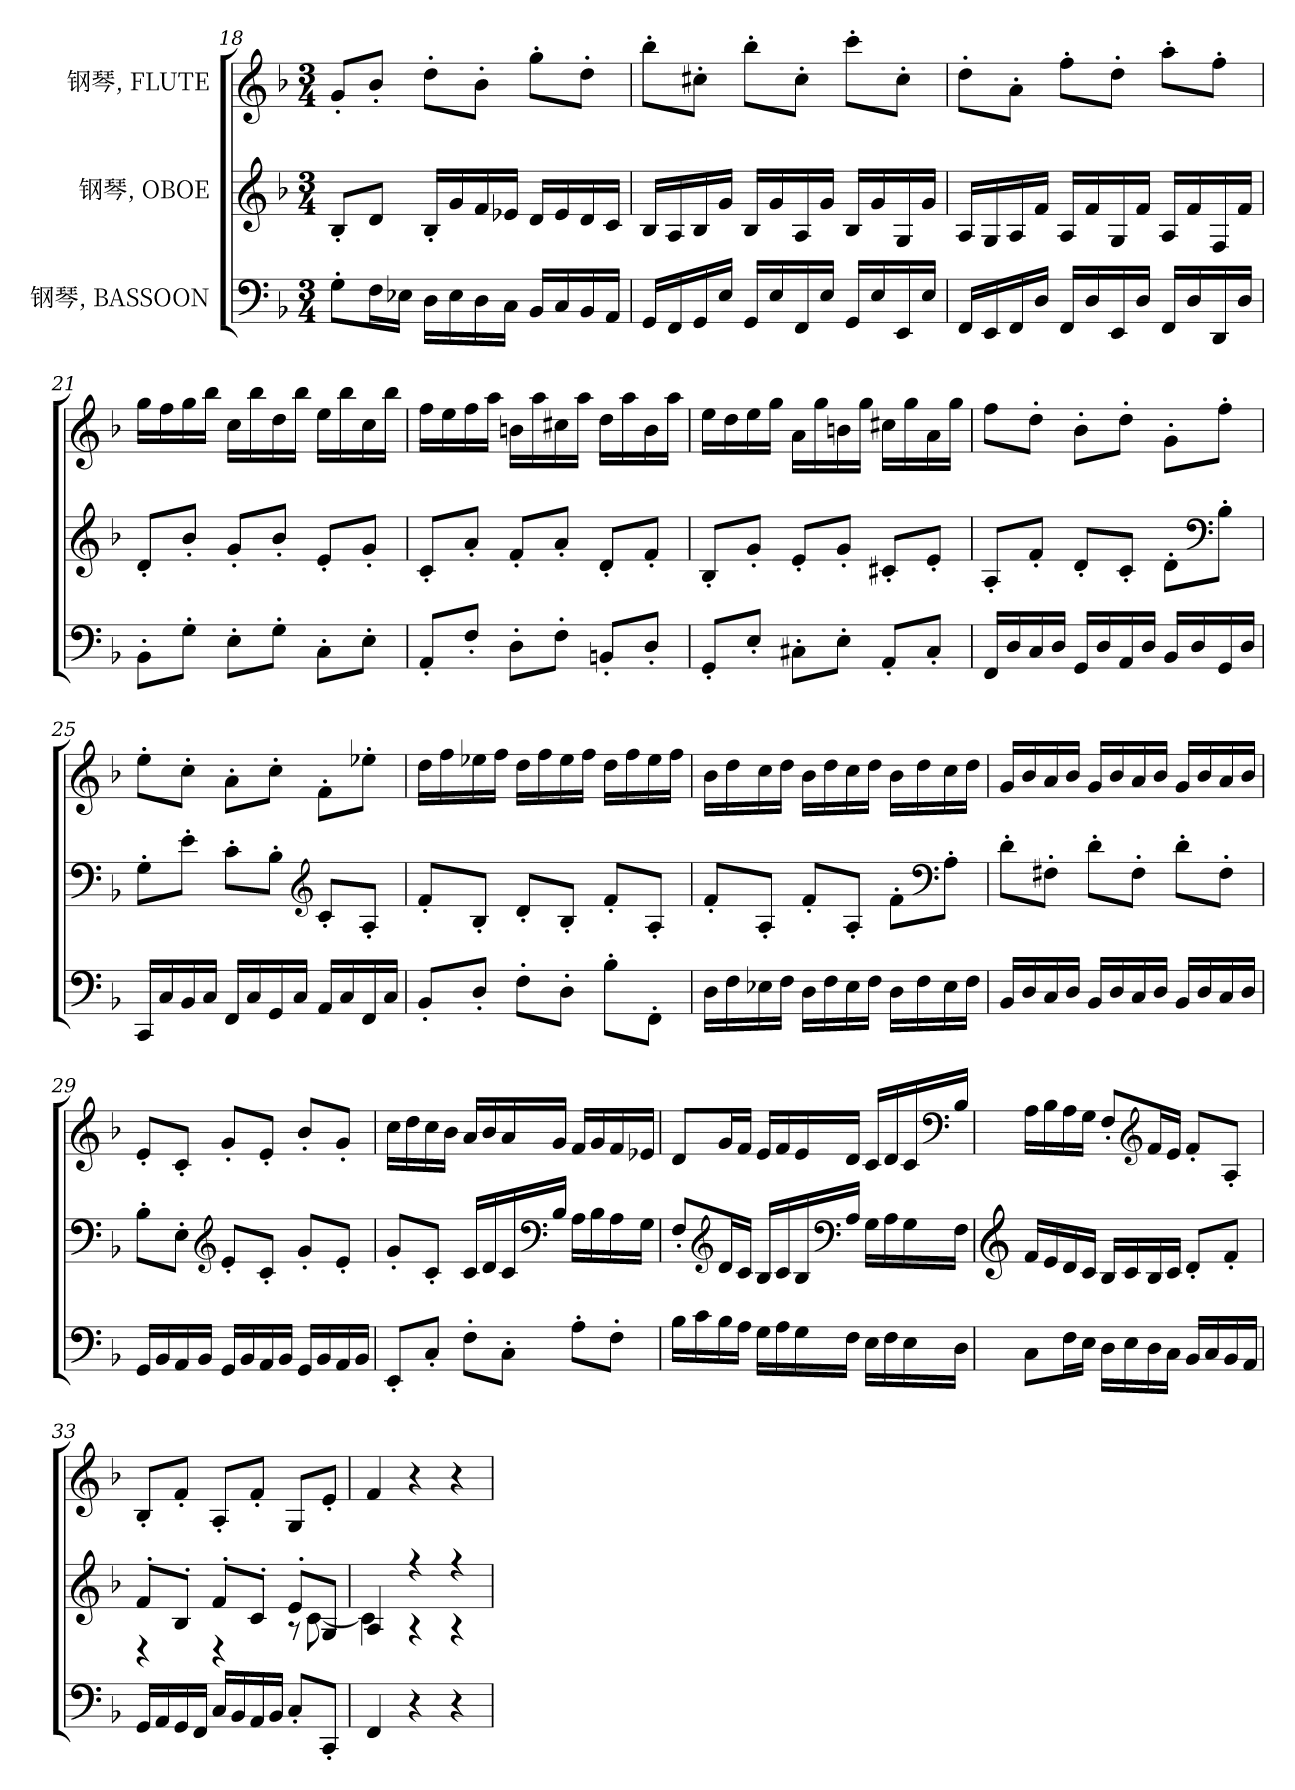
**kern	**kern	**kern
*part3	*part2	*part1
*staff3	*staff2	*staff1
*I"钢琴, BASSOON	*I"钢琴, OBOE	*I"钢琴, FLUTE
!!LO:LB:g=z
*clefF4	*clefG2	*clefG2
*k[b-]	*k[b-]	*k[b-]
*M3/4	*M3/4	*M3/4
=18	=18	=18
8G'\L	8B-'/L	8g'/L
16F\L	8d/J	8b-'/J
16E-X\JJ	.	.
16D\LL	16B-'/LL	8dd'\L
16E-\	16g/	.
16D\	16f/	8b-'\J
16C\JJ	16e-X/JJ	.
16BB-/LL	16d/LL	8gg'\L
16C/	16e-/	.
16BB-/	16d/	8dd'\J
16AA/JJ	16c/JJ	.
=19	=19	=19
16GG/LL	16B-/LL	8bb-'\L
16FF/	16A/	.
16GG/	16B-/	8cc#X'\J
16E/JJ	16g/JJ	.
16GG/LL	16B-/LL	8bb-'\L
16E/	16g/	.
16FF/	16A/	8cc#'\J
16E/JJ	16g/JJ	.
16GG/LL	16B-/LL	8ccc'\L
16E/	16g/	.
16EE/	16G/	8cc#'\J
16E/JJ	16g/JJ	.
=20	=20	=20
16FF/LL	16A/LL	8dd'\L
16EE/	16G/	.
16FF/	16A/	8a'\J
16D/JJ	16f/JJ	.
16FF/LL	16A/LL	8ff'\L
16D/	16f/	.
16EE/	16G/	8dd'\J
16D/JJ	16f/JJ	.
16FF/LL	16A/LL	8aa'\L
16D/	16f/	.
16DD/	16F/	8ff'\J
16D/JJ	16f/JJ	.
!!LO:LB:g=z
=21	=21	=21
8BB-'\L	8d'/L	16gg\LL
.	.	16ff\
8G'\J	8b-'/J	16gg\
.	.	16bb-\JJ
8E'\L	8g'/L	16cc\LL
.	.	16bb-\
8G'\J	8b-'/J	16dd\
.	.	16bb-\JJ
8C'\L	8e'/L	16ee\LL
.	.	16bb-\
8E'\J	8g'/J	16cc\
.	.	16bb-\JJ
=22	=22	=22
8AA'/L	8c'/L	16ff\LL
.	.	16ee\
8F'/J	8a'/J	16ff\
.	.	16aa\JJ
8D'\L	8f'/L	16bn\LL
.	.	16aa\
8F'\J	8a'/J	16cc#X\
.	.	16aa\JJ
8BBn'/L	8d'/L	16dd\LL
.	.	16aa\
8D'/J	8f'/J	16b\
.	.	16aa\JJ
=23	=23	=23
8GG'/L	8B-'/L	16ee\LL
.	.	16dd\
8E'/J	8g'/J	16ee\
.	.	16gg\JJ
8C#X'\L	8e'/L	16a\LL
.	.	16gg\
8E'\J	8g'/J	16bn\
.	.	16gg\JJ
8AA'/L	8c#X'/L	16cc#X\LL
.	.	16gg\
8C#'/J	8e'/J	16a\
.	.	16gg\JJ
!!LO:PB:g=z
=24	=24	=24
16FF/LL	8A'/L	8ff\L
16D/	.	.
16C/	8f'/J	8dd'\J
16D/JJ	.	.
16GG/LL	8d'/L	8b-'\L
16D/	.	.
16AA/	8c'/J	8dd'\J
16D/JJ	.	.
16BB-/LL	8d'\L	8g'\L
16D/	.	.
*	*clefF4	*
16GG/	8B-'\J	8ff'\J
16D/JJ	.	.
=25	=25	=25
16CC/LL	8G'\L	8ee'\L
16C/	.	.
16BB-/	8e'\J	8cc'\J
16C/JJ	.	.
16FF/LL	8c'\L	8a'\L
16C/	.	.
16GG/	8B-'\J	8cc'\J
16C/JJ	.	.
*	*clefG2	*
16AA/LL	8c'/L	8f'\L
16C/	.	.
16FF/	8A'/J	8ee-X'\J
16C/JJ	.	.
=26	=26	=26
8BB-'/L	8f'/L	16dd\LL
.	.	16ff\
8D'/J	8B-'/J	16ee-X\
.	.	16ff\JJ
8F'\L	8d'/L	16dd\LL
.	.	16ff\
8D'\J	8B-'/J	16ee-\
.	.	16ff\JJ
8B-'\L	8f'/L	16dd\LL
.	.	16ff\
8FF'\J	8A'/J	16ee-\
.	.	16ff\JJ
!!LO:LB:g=z
=27	=27	=27
16D\LL	8f'/L	16b-\LL
16F\	.	16dd\
16E-X\	8A'/J	16cc\
16F\JJ	.	16dd\JJ
16D\LL	8f'/L	16b-\LL
16F\	.	16dd\
16E-\	8A'/J	16cc\
16F\JJ	.	16dd\JJ
16D\LL	8f'\L	16b-\LL
16F\	.	16dd\
*	*clefF4	*
16E-\	8A'\J	16cc\
16F\JJ	.	16dd\JJ
=28	=28	=28
16BB-/LL	8d'\L	16g/LL
16D/	.	16b-/
16C/	8F#X'\J	16a/
16D/JJ	.	16b-/JJ
16BB-/LL	8d'\L	16g/LL
16D/	.	16b-/
16C/	8F#'\J	16a/
16D/JJ	.	16b-/JJ
16BB-/LL	8d'\L	16g/LL
16D/	.	16b-/
16C/	8F#'\J	16a/
16D/JJ	.	16b-/JJ
=29	=29	=29
16GG/LL	8B-'\L	8e'/L
16BB-/	.	.
16AA/	8E'\J	8c'/J
16BB-/JJ	.	.
*	*clefG2	*
16GG/LL	8e'/L	8g'/L
16BB-/	.	.
16AA/	8c'/J	8e'/J
16BB-/JJ	.	.
16GG/LL	8g'/L	8b-'/L
16BB-/	.	.
16AA/	8e'/J	8g'/J
16BB-/JJ	.	.
!!LO:LB:g=z
=30	=30	=30
8EE'/L	8g'/L	16cc\LL
.	.	16dd\
8C'/J	8c'/J	16cc\
.	.	16b-\JJ
8F'\L	16c/LL	16a/LL
.	16d/	16b-/
8C'\J	16c/	16a/
*	*clefF4	*
.	16B-/JJ	16g/JJ
8A'\L	16A\LL	16f/LL
.	16B-\	16g/
8F'\J	16A\	16f/
.	16G\JJ	16e-X/JJ
=31	=31	=31
16B-\LL	8F'/L	8d/L
16c\	.	.
*	*clefG2	*
16B-\	16d/L	16g/L
16A\JJ	16c/JJ	16f/JJ
16G\LL	16B-/LL	16e/LL
16A\	16c/	16f/
16G\	16B-/	16e/
*	*clefF4	*
16F\JJ	16A/JJ	16d/JJ
16E\LL	16G\LL	16c/LL
16F\	16A\	16d/
16E\	16G\	16c/
*	*	*clefF4
16D\JJ	16F\JJ	16B-/JJ
!!LO:LB:g=z
=32	=32	=32
*	*clefG2	*
8C\L	16f/LL	16A\LL
.	16e/	16B-\
16F\L	16d/	16A\
16E\JJ	16c/JJ	16G\JJ
16D\LL	16B-/LL	8F'/L
16E\	16c/	.
*	*	*clefG2
16D\	16B-/	16f/L
16C\JJ	16c/JJ	16e/JJ
16BB-/LL	8d'/L	8f'/L
16C/	.	.
16BB-/	8f'/J	8A'/J
16AA/JJ	.	.
=33	=33	=33
*	*^	*
16GG/LL	8f'/L	4r	8B-'/L
16AA/	.	.	.
16GG/	8B-'/J	.	8f'/J
16FF/JJ	.	.	.
*	*	*	*MM88
16C/LL	8f'/L	4r	8A'/L
16BB-/	.	.	.
16AA/	8c'/J	.	8f'/J
16BB-/JJ	.	.	.
*	*	*	*MM75
8C'/L	8e'/L	8r	8G/L
8CC'/J	8G/J	[8c\	8e'/J
=34	=34	=34	=34
*	*	*	*MM62
4FF/	4A/	4c\]	4f/
4r	4r	4r	4r
4r	4r	4r	4r
*	*v	*v	*
=	=	=
*-	*-	*-
